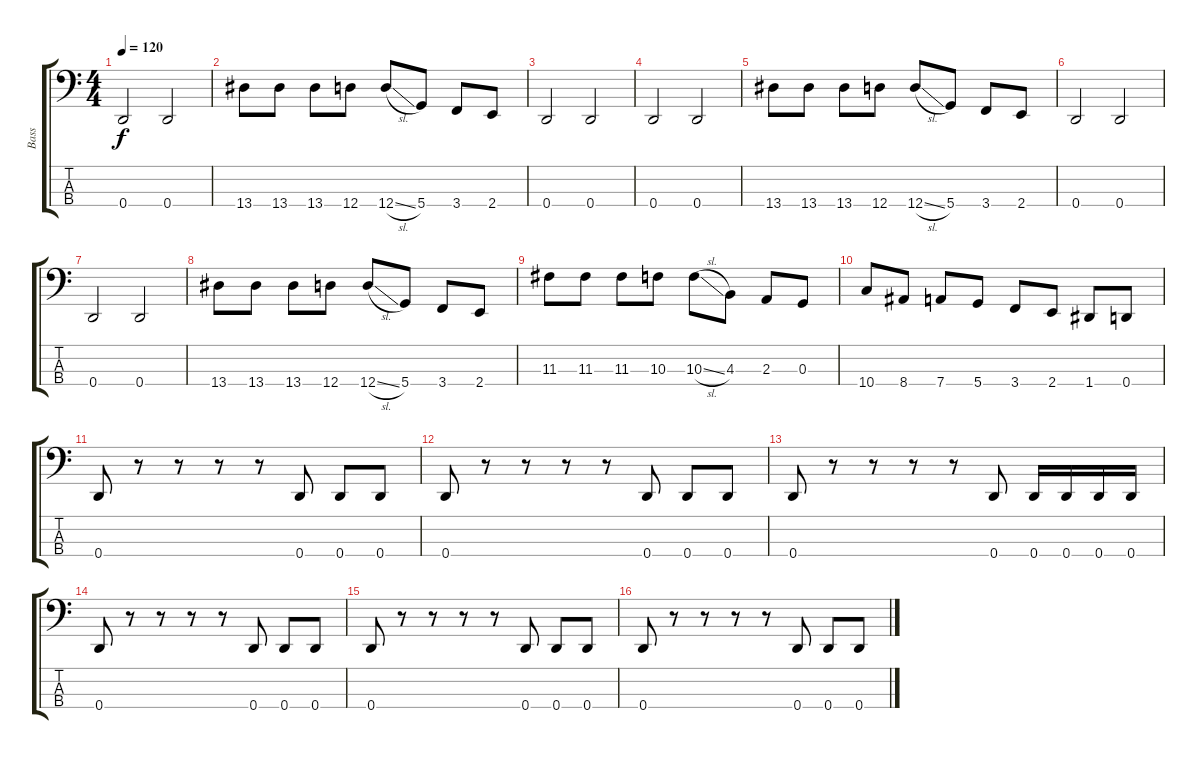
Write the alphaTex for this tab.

\track ("Bass" "Bass") {instrument electricbasspick}
\staff {score tabs}
\tuning (F2 C2 G1 D1) {hide}
\ts (4 4)
\tempo 120
\clef f4
\ks c
0.4.2{dy f} 0.4.2 |
13.4.8 13.4.8 13.4.8 12.4.8 12.4{sl}.8 5.4.8 3.4.8 2.4.8 |
0.4.2 0.4.2 |
0.4.2 0.4.2 |
13.4.8 13.4.8 13.4.8 12.4.8 12.4{sl}.8 5.4.8 3.4.8 2.4.8 |
0.4.2 0.4.2 |
0.4.2 0.4.2 |
13.4.8 13.4.8 13.4.8 12.4.8 12.4{sl}.8 5.4.8 3.4.8 2.4.8 |
11.3.8 11.3.8 11.3.8 10.3.8 10.3{sl}.8 4.3.8 2.3.8 0.3.8 |
10.4.8 8.4.8 7.4.8 5.4.8 3.4.8 2.4.8 1.4.8 0.4.8 |
0.4.8 r.8 r.8 r.8 r.8 0.4.8 0.4.8 0.4.8 |
0.4.8 r.8 r.8 r.8 r.8 0.4.8 0.4.8 0.4.8 |
0.4.8 r.8 r.8 r.8 r.8 0.4.8 0.4.16 0.4.16 0.4.16 0.4.16 |
0.4.8 r.8 r.8 r.8 r.8 0.4.8 0.4.8 0.4.8 |
0.4.8 r.8 r.8 r.8 r.8 0.4.8 0.4.8 0.4.8 |
0.4.8 r.8 r.8 r.8 r.8 0.4.8 0.4.8 0.4.8
